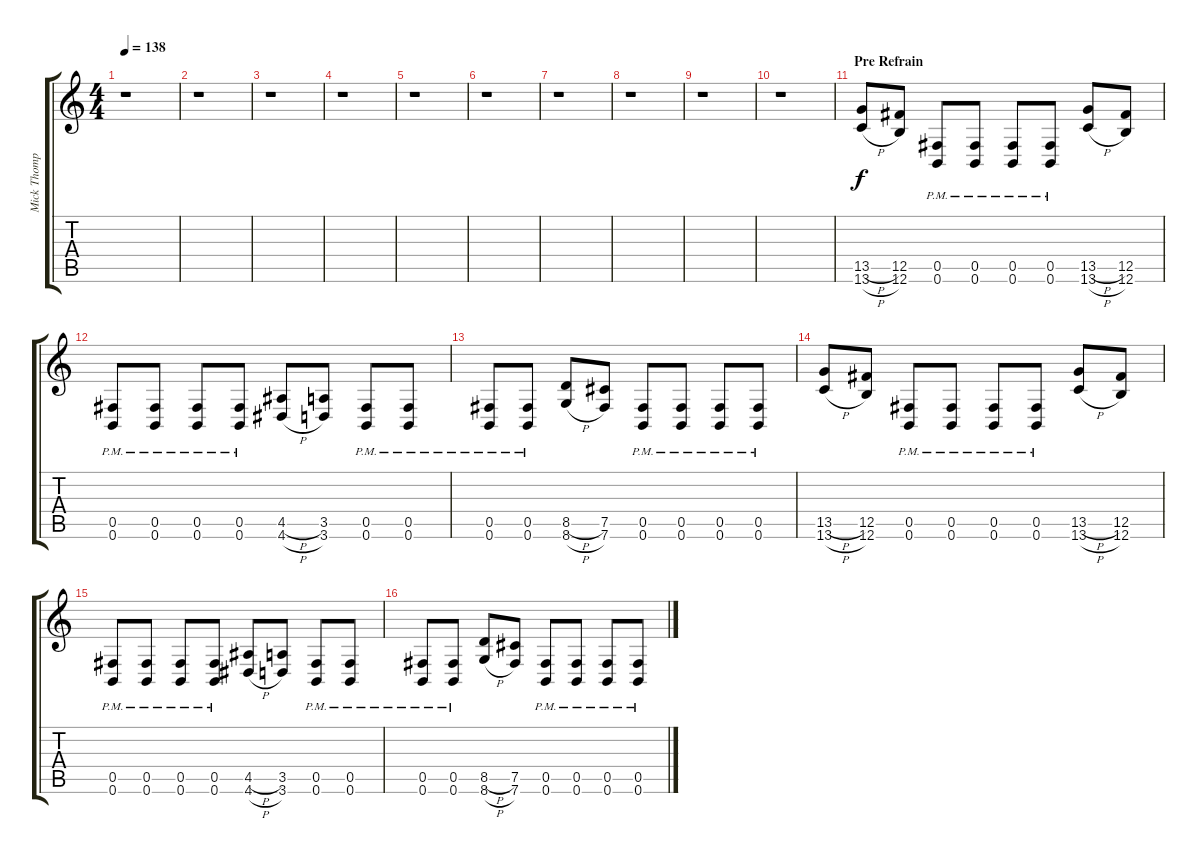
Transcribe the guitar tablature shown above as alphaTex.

\track ("Mick Thompson" "Mick Thomp") {instrument distortionguitar}
\staff {score tabs}
\tuning (Db4 Ab3 E3 B2 Gb2 B1) {hide}
\ts (4 4)
\tempo 138
\clef g2
\ks c
r.1{dy f} |
r.1 |
r.1 |
r.1 |
r.1 |
r.1 |
r.1 |
r.1 |
r.1 |
r.1 |
\section ("" "Pre Refrain")
(13.5{h} 13.6{h}).8 (12.5 12.6).8 (0.5{pm} 0.6).8 (0.5{pm} 0.6).8 (0.5{pm} 0.6).8 (0.5{pm} 0.6).8 (13.5{h} 13.6{h}).8 (12.5 12.6).8 |
(0.5{pm} 0.6).8 (0.5{pm} 0.6).8 (0.5{pm} 0.6).8 (0.5{pm} 0.6).8 (4.5{h} 4.6{h}).8 (3.5 3.6).8 (0.5{pm} 0.6).8 (0.5{pm} 0.6).8 |
(0.5{pm} 0.6).8 (0.5{pm} 0.6).8 (8.5{h} 8.6{h}).8 (7.5 7.6).8 (0.5{pm} 0.6).8 (0.5{pm} 0.6).8 (0.5{pm} 0.6).8 (0.5{pm} 0.6).8 |
(13.5{h} 13.6{h}).8 (12.5 12.6).8 (0.5{pm} 0.6).8 (0.5{pm} 0.6).8 (0.5{pm} 0.6).8 (0.5{pm} 0.6).8 (13.5{h} 13.6{h}).8 (12.5 12.6).8 |
(0.5{pm} 0.6).8 (0.5{pm} 0.6).8 (0.5{pm} 0.6).8 (0.5{pm} 0.6).8 (4.5{h} 4.6{h}).8 (3.5 3.6).8 (0.5{pm} 0.6).8 (0.5{pm} 0.6).8 |
(0.5{pm} 0.6).8 (0.5{pm} 0.6).8 (8.5{h} 8.6{h}).8 (7.5 7.6).8 (0.5{pm} 0.6).8 (0.5{pm} 0.6).8 (0.5{pm} 0.6).8 (0.5{pm} 0.6).8
